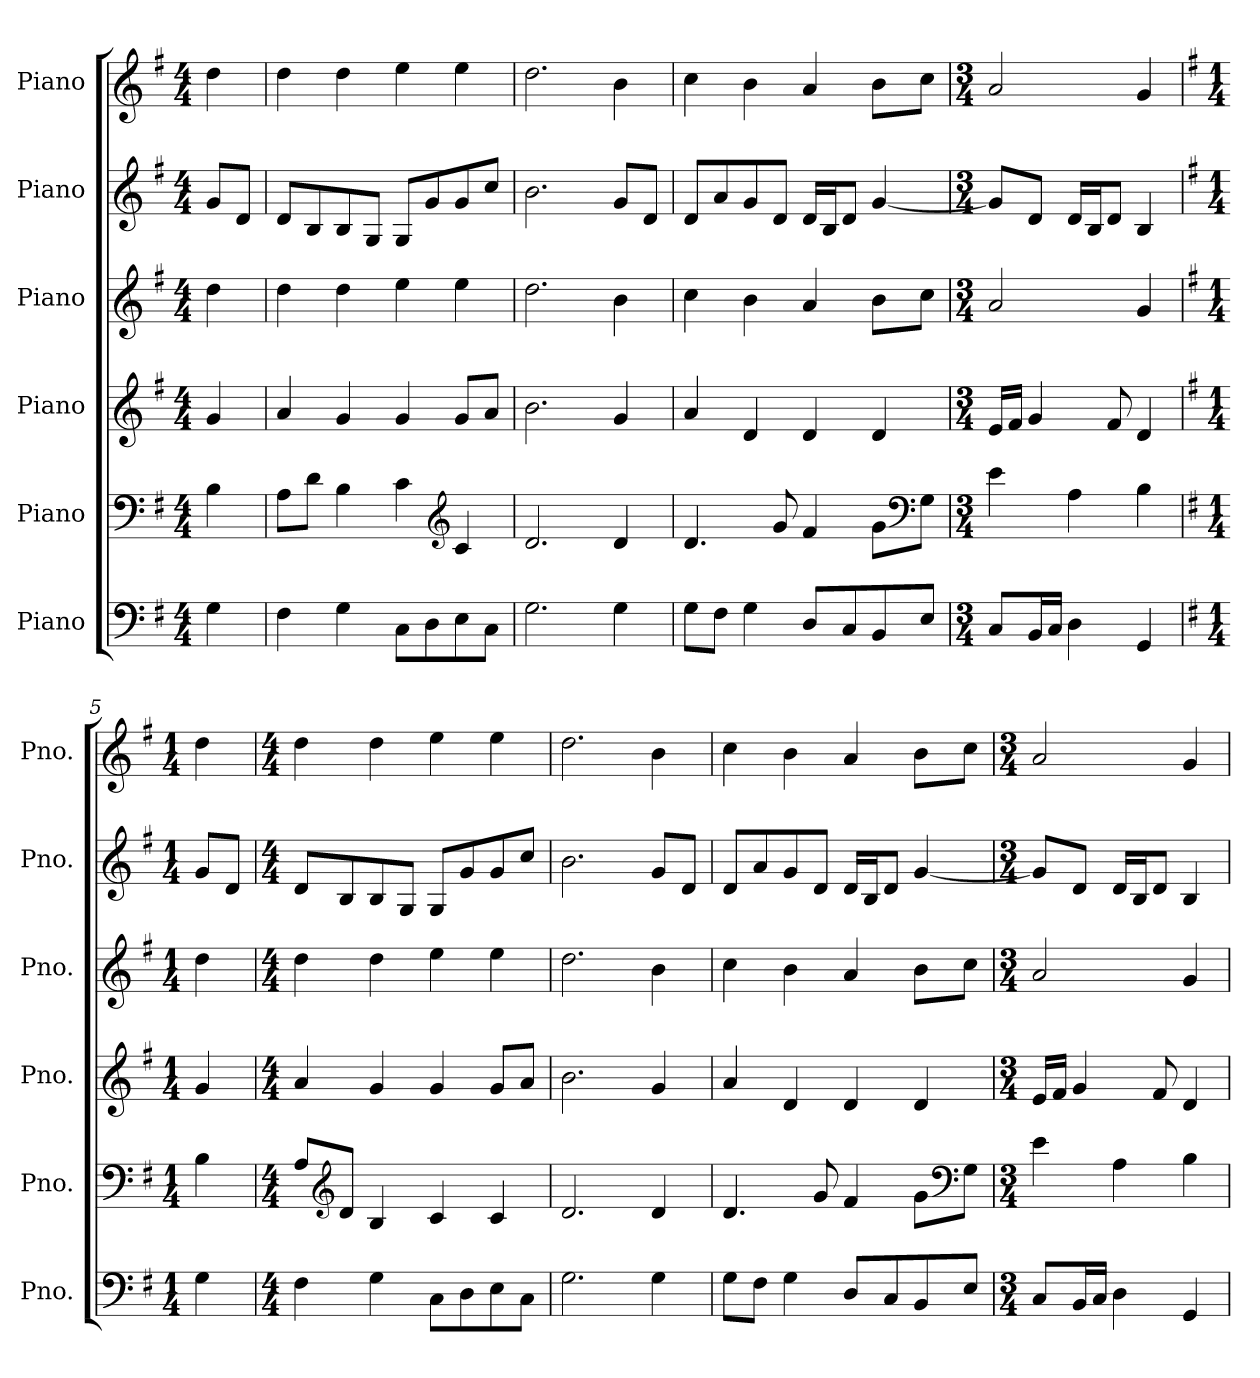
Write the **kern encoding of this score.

**kern	**kern	**kern	**kern	**kern	**kern
*part6	*part5	*part4	*part3	*part2	*part1
*staff6	*staff5	*staff4	*staff3	*staff2	*staff1
*I"Piano	*I"Piano	*I"Piano	*I"Piano	*I"Piano	*I"Piano
*I'Pno.	*I'Pno.	*I'Pno.	*I'Pno.	*I'Pno.	*I'Pno.
*clefF4	*clefF4	*clefG2	*clefG2	*clefG2	*clefG2
*k[f#]	*k[f#]	*k[f#]	*k[f#]	*k[f#]	*k[f#]
*M4/4	*M4/4	*M4/4	*M4/4	*M4/4	*M4/4
*MM120	*MM120	*MM120	*MM120	*MM120	*MM120
=	=	=	=	=	=
4G\	4B\	4g/	4dd\	8g/L	4dd\
.	.	.	.	8d/J	.
=1	=1	=1	=1	=1	=1
4F#\	8A\L	4a/	4dd\	8d/L	4dd\
.	8d\J	.	.	8B/	.
4G\	4B\	4g/	4dd\	8B/	4dd\
.	.	.	.	8G/J	.
8C\L	4c\	4g/	4ee\	8G/L	4ee\
8D\	.	.	.	8g/	.
*	*clefG2	*	*	*	*
8E\	4c/	8g/L	4ee\	8g/	4ee\
8C\J	.	8a/J	.	8cc/J	.
=2	=2	=2	=2	=2	=2
2.G\	2.d/	2.b\	2.dd\	2.b\	2.dd\
4G\	4d/	4g/	4b\	8g/L	4b\
.	.	.	.	8d/J	.
=3	=3	=3	=3	=3	=3
8G\L	4.d/	4a/	4cc\	8d/L	4cc\
8F#\J	.	.	.	8a/	.
4G\	.	4d/	4b\	8g/	4b\
.	8g/	.	.	8d/J	.
8D/L	4f#/	4d/	4a/	16d/LL	4a/
.	.	.	.	16B/J	.
8C/	.	.	.	8d/J	.
8BB/	8g\L	4d/	8b\L	[4g/	8b\L
*	*clefF4	*	*	*	*
8E/J	8G\J	.	8cc\J	.	8cc\J
=4	=4	=4	=4	=4	=4
*M3/4	*M3/4	*M3/4	*M3/4	*M3/4	*M3/4
8C/L	4e\	16e/LL	2a/	8g/L]	2a/
.	.	16f#/JJ	.	.	.
16BB/L	.	4g/	.	8d/J	.
16C/JJ	.	.	.	.	.
4D\	4A\	.	.	16d/LL	.
.	.	.	.	16B/J	.
.	.	8f#/	.	8d/J	.
4GG/	4B\	4d/	4g/	4B/	4g/
!!LO:LB:g=z
=5	=5	=5	=5	=5	=5
*k[f#]	*k[f#]	*k[f#]	*k[f#]	*k[f#]	*k[f#]
*M1/4	*M1/4	*M1/4	*M1/4	*M1/4	*M1/4
4G\	4B\	4g/	4dd\	8g/L	4dd\
.	.	.	.	8d/J	.
=6	=6	=6	=6	=6	=6
*M4/4	*M4/4	*M4/4	*M4/4	*M4/4	*M4/4
4F#\	8A/L	4a/	4dd\	8d/L	4dd\
*	*clefG2	*	*	*	*
.	8d/J	.	.	8B/	.
4G\	4B/	4g/	4dd\	8B/	4dd\
.	.	.	.	8G/J	.
8C\L	4c/	4g/	4ee\	8G/L	4ee\
8D\	.	.	.	8g/	.
8E\	4c/	8g/L	4ee\	8g/	4ee\
8C\J	.	8a/J	.	8cc/J	.
=7	=7	=7	=7	=7	=7
2.G\	2.d/	2.b\	2.dd\	2.b\	2.dd\
4G\	4d/	4g/	4b\	8g/L	4b\
.	.	.	.	8d/J	.
=8	=8	=8	=8	=8	=8
8G\L	4.d/	4a/	4cc\	8d/L	4cc\
8F#\J	.	.	.	8a/	.
4G\	.	4d/	4b\	8g/	4b\
.	8g/	.	.	8d/J	.
8D/L	4f#/	4d/	4a/	16d/LL	4a/
.	.	.	.	16B/J	.
8C/	.	.	.	8d/J	.
8BB/	8g\L	4d/	8b\L	[4g/	8b\L
*	*clefF4	*	*	*	*
8E/J	8G\J	.	8cc\J	.	8cc\J
=9	=9	=9	=9	=9	=9
*M3/4	*M3/4	*M3/4	*M3/4	*M3/4	*M3/4
8C/L	4e\	16e/LL	2a/	8g/L]	2a/
.	.	16f#/JJ	.	.	.
16BB/L	.	4g/	.	8d/J	.
16C/JJ	.	.	.	.	.
4D\	4A\	.	.	16d/LL	.
.	.	.	.	16B/J	.
.	.	8f#/	.	8d/J	.
4GG/	4B\	4d/	4g/	4B/	4g/
=	=	=	=	=	=
*-	*-	*-	*-	*-	*-
